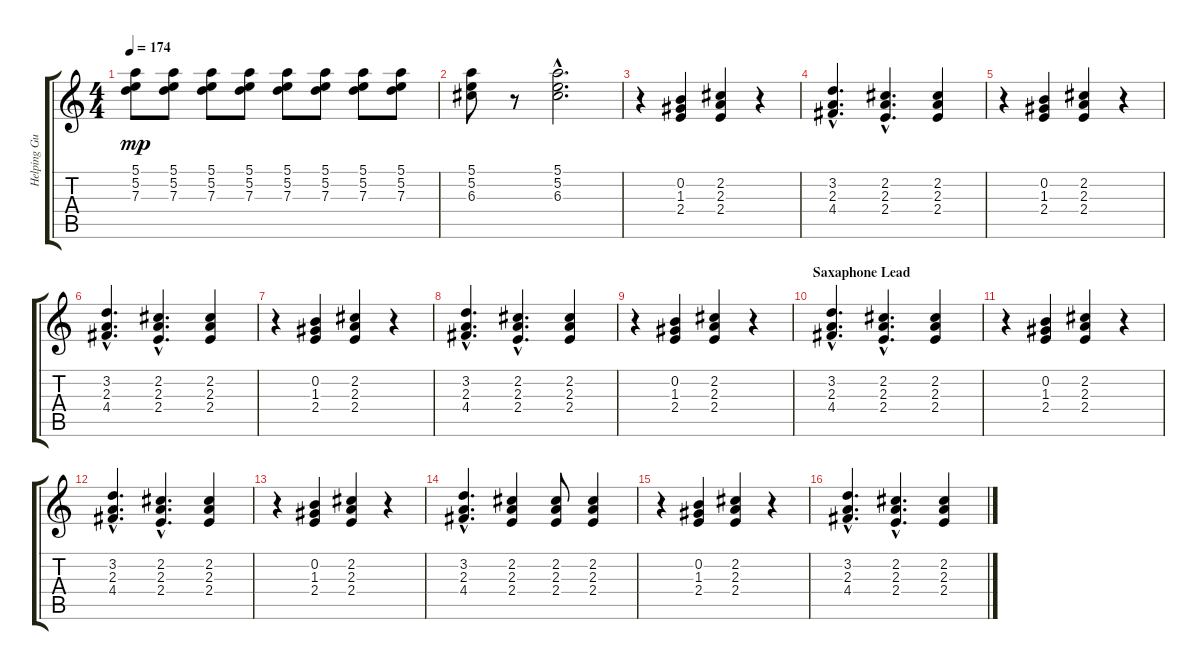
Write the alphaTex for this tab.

\track ("Helping Guitar Track 1" "Helping Gu") {instrument electricguitarjazz}
\staff {score tabs}
\tuning (E4 B3 G3 D3 A2 E2) {hide}
\ts (4 4)
\tempo 174
\clef g2
\ks c
(5.1 5.2 7.3).8{dy mp} (5.1 5.2 7.3).8 (5.1 5.2 7.3).8 (5.1 5.2 7.3).8 (5.1 5.2 7.3).8 (5.1 5.2 7.3).8 (5.1 5.2 7.3).8 (5.1 5.2 7.3).8 |
(5.1 5.2 6.3).8 r.8 (5.1{hac} 5.2{hac} 6.3{hac}).2{d} |
r.4 (0.2 1.3 2.4).4 (2.2 2.3 2.4).4 r.4 |
(3.2{hac} 2.3{hac} 4.4{hac}).4{d} (2.2{hac} 2.3{hac} 2.4{hac}).4{d} (2.2 2.3 2.4).4 |
r.4 (0.2 1.3 2.4).4 (2.2 2.3 2.4).4 r.4 |
(3.2{hac} 2.3{hac} 4.4{hac}).4{d} (2.2{hac} 2.3{hac} 2.4{hac}).4{d} (2.2 2.3 2.4).4 |
r.4 (0.2 1.3 2.4).4 (2.2 2.3 2.4).4 r.4 |
(3.2{hac} 2.3{hac} 4.4{hac}).4{d} (2.2{hac} 2.3{hac} 2.4{hac}).4{d} (2.2 2.3 2.4).4 |
r.4 (0.2 1.3 2.4).4 (2.2 2.3 2.4).4 r.4 |
\section ("" "Saxaphone Lead")
(3.2{hac} 2.3{hac} 4.4{hac}).4{d} (2.2{hac} 2.3{hac} 2.4{hac}).4{d} (2.2 2.3 2.4).4 |
r.4 (0.2 1.3 2.4).4 (2.2 2.3 2.4).4 r.4 |
(3.2{hac} 2.3{hac} 4.4{hac}).4{d} (2.2{hac} 2.3{hac} 2.4{hac}).4{d} (2.2 2.3 2.4).4 |
r.4 (0.2 1.3 2.4).4 (2.2 2.3 2.4).4 r.4 |
(3.2{hac} 2.3{hac} 4.4{hac}).4{d} (2.2 2.3 2.4).4 (2.2 2.3 2.4).8 (2.2 2.3 2.4).4 |
r.4 (0.2 1.3 2.4).4 (2.2 2.3 2.4).4 r.4 |
(3.2{hac} 2.3{hac} 4.4{hac}).4{d} (2.2{hac} 2.3{hac} 2.4{hac}).4{d} (2.2 2.3 2.4).4
